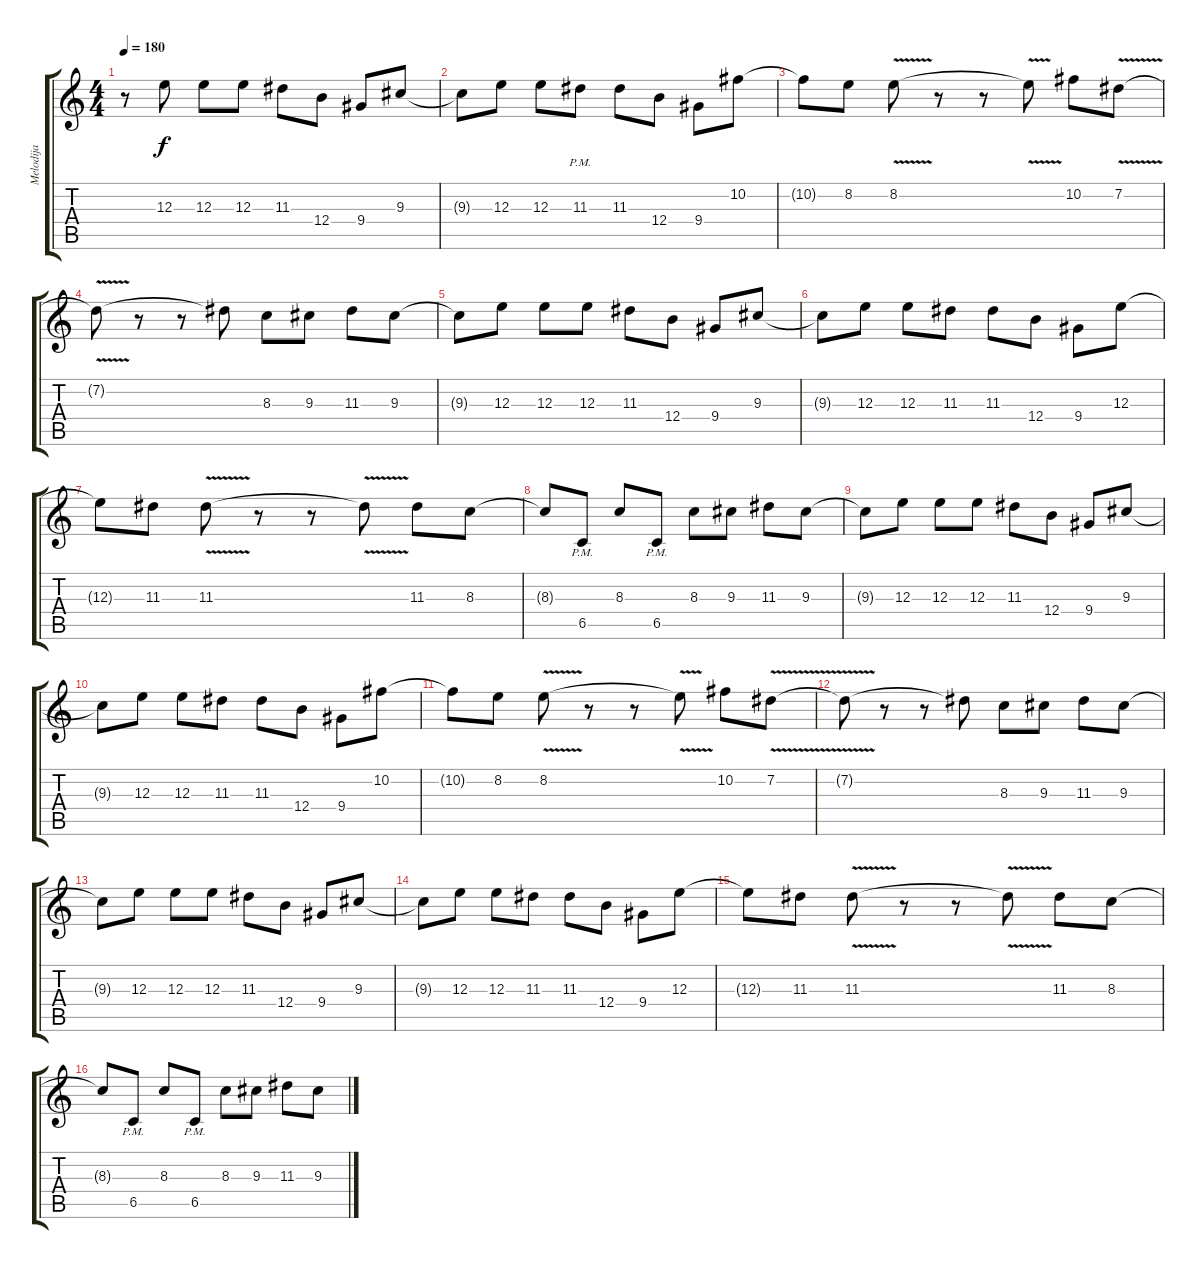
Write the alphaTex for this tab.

\track ("Melodija" "Melodija") {instrument distortionguitar}
\staff {score tabs}
\tuning (Db4 Ab3 E3 B2 Gb2 Db2) {hide}
\ts (4 4)
\tempo 180
\clef g2
\ks c
r.8{dy f} 12.3.8 12.3.8 12.3.8 11.3.8 12.4.8 9.4.8 9.3.8 |
9.3{t}.8 12.3.8 12.3.8 11.3{pm}.8 11.3.8 12.4.8 9.4.8 10.2.8 |
10.2{t}.8 8.2.8 8.2{v}.8 r.8 r.8 8.2{t}.8 10.2.8 7.2{v}.8 |
7.2{t}.8 r.8 r.8 7.2{t}.8 8.3.8 9.3.8 11.3.8 9.3.8 |
9.3{t}.8 12.3.8 12.3.8 12.3.8 11.3.8 12.4.8 9.4.8 9.3.8 |
9.3{t}.8 12.3.8 12.3.8 11.3.8 11.3.8 12.4.8 9.4.8 12.3.8 |
12.3{t}.8 11.3.8 11.3{v}.8 r.8 r.8 11.3{t}.8 11.3.8 8.3.8 |
8.3{t}.8 6.5{pm}.8 8.3.8 6.5{pm}.8 8.3.8 9.3.8 11.3.8 9.3.8 |
9.3{t}.8 12.3.8 12.3.8 12.3.8 11.3.8 12.4.8 9.4.8 9.3.8 |
9.3{t}.8 12.3.8 12.3.8 11.3.8 11.3.8 12.4.8 9.4.8 10.2.8 |
10.2{t}.8 8.2.8 8.2{v}.8 r.8 r.8 8.2{t}.8 10.2.8 7.2{v}.8 |
7.2{t}.8 r.8 r.8 7.2{t}.8 8.3.8 9.3.8 11.3.8 9.3.8 |
9.3{t}.8 12.3.8 12.3.8 12.3.8 11.3.8 12.4.8 9.4.8 9.3.8 |
9.3{t}.8 12.3.8 12.3.8 11.3.8 11.3.8 12.4.8 9.4.8 12.3.8 |
12.3{t}.8 11.3.8 11.3{v}.8 r.8 r.8 11.3{t}.8 11.3.8 8.3.8 |
8.3{t}.8 6.5{pm}.8 8.3.8 6.5{pm}.8 8.3.8 9.3.8 11.3.8 9.3.8
